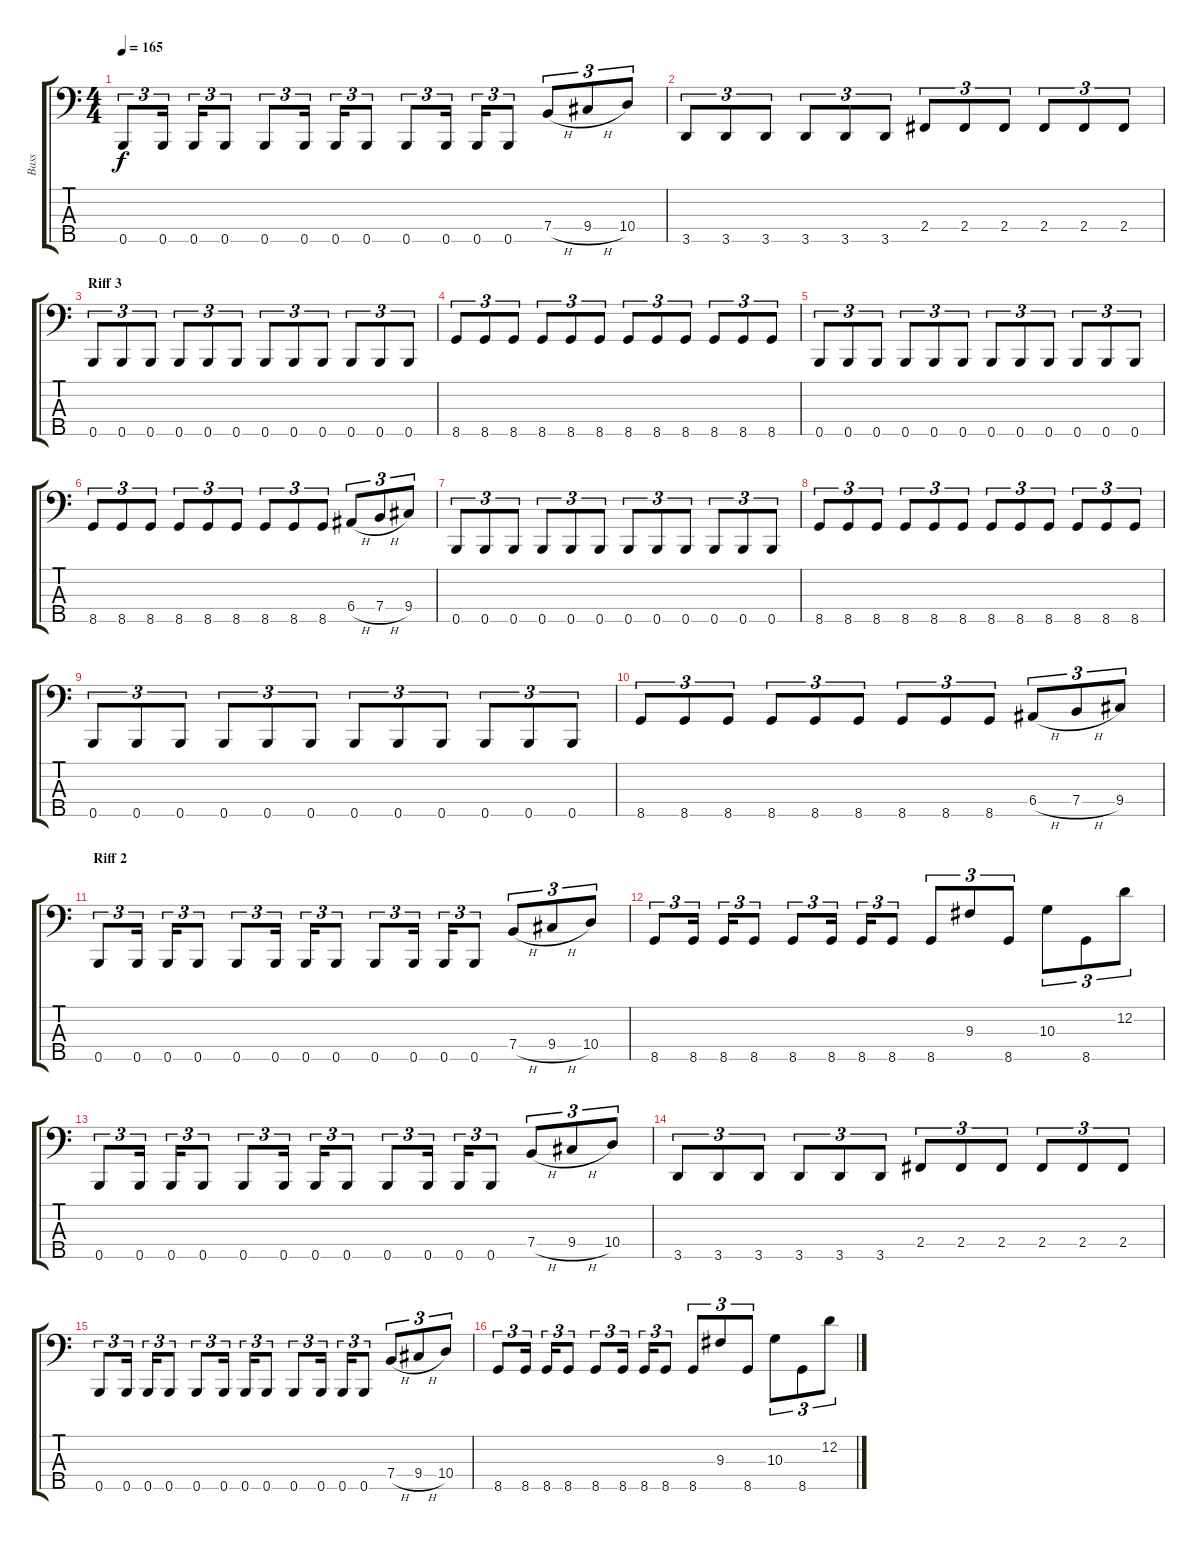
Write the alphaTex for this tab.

\track ("Bass" "Bass") {instrument electricbasspick}
\staff {score tabs}
\tuning (G2 D2 A1 E1 B0) {hide}
\ts (4 4)
\tempo 165
\clef f4
\ks c
0.5.8{tu (3 2) dy f} 0.5.16{tu (3 2)} 0.5.16{tu (3 2)} 0.5.8{tu (3 2)} 0.5.8{tu (3 2)} 0.5.16{tu (3 2)} 0.5.16{tu (3 2)} 0.5.8{tu (3 2)} 0.5.8{tu (3 2)} 0.5.16{tu (3 2)} 0.5.16{tu (3 2)} 0.5.8{tu (3 2)} 7.4{h}.8{tu (3 2)} 9.4{h}.8{tu (3 2)} 10.4.8{tu (3 2)} |
3.5.8{tu (3 2)} 3.5.8{tu (3 2)} 3.5.8{tu (3 2)} 3.5.8{tu (3 2)} 3.5.8{tu (3 2)} 3.5.8{tu (3 2)} 2.4.8{tu (3 2)} 2.4.8{tu (3 2)} 2.4.8{tu (3 2)} 2.4.8{tu (3 2)} 2.4.8{tu (3 2)} 2.4.8{tu (3 2)} |
\section ("" "Riff 3")
0.5.8{tu (3 2)} 0.5.8{tu (3 2)} 0.5.8{tu (3 2)} 0.5.8{tu (3 2)} 0.5.8{tu (3 2)} 0.5.8{tu (3 2)} 0.5.8{tu (3 2)} 0.5.8{tu (3 2)} 0.5.8{tu (3 2)} 0.5.8{tu (3 2)} 0.5.8{tu (3 2)} 0.5.8{tu (3 2)} |
8.5.8{tu (3 2)} 8.5.8{tu (3 2)} 8.5.8{tu (3 2)} 8.5.8{tu (3 2)} 8.5.8{tu (3 2)} 8.5.8{tu (3 2)} 8.5.8{tu (3 2)} 8.5.8{tu (3 2)} 8.5.8{tu (3 2)} 8.5.8{tu (3 2)} 8.5.8{tu (3 2)} 8.5.8{tu (3 2)} |
0.5.8{tu (3 2)} 0.5.8{tu (3 2)} 0.5.8{tu (3 2)} 0.5.8{tu (3 2)} 0.5.8{tu (3 2)} 0.5.8{tu (3 2)} 0.5.8{tu (3 2)} 0.5.8{tu (3 2)} 0.5.8{tu (3 2)} 0.5.8{tu (3 2)} 0.5.8{tu (3 2)} 0.5.8{tu (3 2)} |
8.5.8{tu (3 2)} 8.5.8{tu (3 2)} 8.5.8{tu (3 2)} 8.5.8{tu (3 2)} 8.5.8{tu (3 2)} 8.5.8{tu (3 2)} 8.5.8{tu (3 2)} 8.5.8{tu (3 2)} 8.5.8{tu (3 2)} 6.4{h}.8{tu (3 2)} 7.4{h}.8{tu (3 2)} 9.4.8{tu (3 2)} |
0.5.8{tu (3 2)} 0.5.8{tu (3 2)} 0.5.8{tu (3 2)} 0.5.8{tu (3 2)} 0.5.8{tu (3 2)} 0.5.8{tu (3 2)} 0.5.8{tu (3 2)} 0.5.8{tu (3 2)} 0.5.8{tu (3 2)} 0.5.8{tu (3 2)} 0.5.8{tu (3 2)} 0.5.8{tu (3 2)} |
8.5.8{tu (3 2)} 8.5.8{tu (3 2)} 8.5.8{tu (3 2)} 8.5.8{tu (3 2)} 8.5.8{tu (3 2)} 8.5.8{tu (3 2)} 8.5.8{tu (3 2)} 8.5.8{tu (3 2)} 8.5.8{tu (3 2)} 8.5.8{tu (3 2)} 8.5.8{tu (3 2)} 8.5.8{tu (3 2)} |
0.5.8{tu (3 2)} 0.5.8{tu (3 2)} 0.5.8{tu (3 2)} 0.5.8{tu (3 2)} 0.5.8{tu (3 2)} 0.5.8{tu (3 2)} 0.5.8{tu (3 2)} 0.5.8{tu (3 2)} 0.5.8{tu (3 2)} 0.5.8{tu (3 2)} 0.5.8{tu (3 2)} 0.5.8{tu (3 2)} |
8.5.8{tu (3 2)} 8.5.8{tu (3 2)} 8.5.8{tu (3 2)} 8.5.8{tu (3 2)} 8.5.8{tu (3 2)} 8.5.8{tu (3 2)} 8.5.8{tu (3 2)} 8.5.8{tu (3 2)} 8.5.8{tu (3 2)} 6.4{h}.8{tu (3 2)} 7.4{h}.8{tu (3 2)} 9.4.8{tu (3 2)} |
\section ("" "Riff 2")
0.5.8{tu (3 2)} 0.5.16{tu (3 2)} 0.5.16{tu (3 2)} 0.5.8{tu (3 2)} 0.5.8{tu (3 2)} 0.5.16{tu (3 2)} 0.5.16{tu (3 2)} 0.5.8{tu (3 2)} 0.5.8{tu (3 2)} 0.5.16{tu (3 2)} 0.5.16{tu (3 2)} 0.5.8{tu (3 2)} 7.4{h}.8{tu (3 2)} 9.4{h}.8{tu (3 2)} 10.4.8{tu (3 2)} |
8.5.8{tu (3 2)} 8.5.16{tu (3 2)} 8.5.16{tu (3 2)} 8.5.8{tu (3 2)} 8.5.8{tu (3 2)} 8.5.16{tu (3 2)} 8.5.16{tu (3 2)} 8.5.8{tu (3 2)} 8.5.8{tu (3 2)} 9.3.8{tu (3 2)} 8.5.8{tu (3 2)} 10.3.8{tu (3 2)} 8.5.8{tu (3 2)} 12.2.8{tu (3 2)} |
0.5.8{tu (3 2)} 0.5.16{tu (3 2)} 0.5.16{tu (3 2)} 0.5.8{tu (3 2)} 0.5.8{tu (3 2)} 0.5.16{tu (3 2)} 0.5.16{tu (3 2)} 0.5.8{tu (3 2)} 0.5.8{tu (3 2)} 0.5.16{tu (3 2)} 0.5.16{tu (3 2)} 0.5.8{tu (3 2)} 7.4{h}.8{tu (3 2)} 9.4{h}.8{tu (3 2)} 10.4.8{tu (3 2)} |
3.5.8{tu (3 2)} 3.5.8{tu (3 2)} 3.5.8{tu (3 2)} 3.5.8{tu (3 2)} 3.5.8{tu (3 2)} 3.5.8{tu (3 2)} 2.4.8{tu (3 2)} 2.4.8{tu (3 2)} 2.4.8{tu (3 2)} 2.4.8{tu (3 2)} 2.4.8{tu (3 2)} 2.4.8{tu (3 2)} |
0.5.8{tu (3 2)} 0.5.16{tu (3 2)} 0.5.16{tu (3 2)} 0.5.8{tu (3 2)} 0.5.8{tu (3 2)} 0.5.16{tu (3 2)} 0.5.16{tu (3 2)} 0.5.8{tu (3 2)} 0.5.8{tu (3 2)} 0.5.16{tu (3 2)} 0.5.16{tu (3 2)} 0.5.8{tu (3 2)} 7.4{h}.8{tu (3 2)} 9.4{h}.8{tu (3 2)} 10.4.8{tu (3 2)} |
8.5.8{tu (3 2)} 8.5.16{tu (3 2)} 8.5.16{tu (3 2)} 8.5.8{tu (3 2)} 8.5.8{tu (3 2)} 8.5.16{tu (3 2)} 8.5.16{tu (3 2)} 8.5.8{tu (3 2)} 8.5.8{tu (3 2)} 9.3.8{tu (3 2)} 8.5.8{tu (3 2)} 10.3.8{tu (3 2)} 8.5.8{tu (3 2)} 12.2.8{tu (3 2)}
